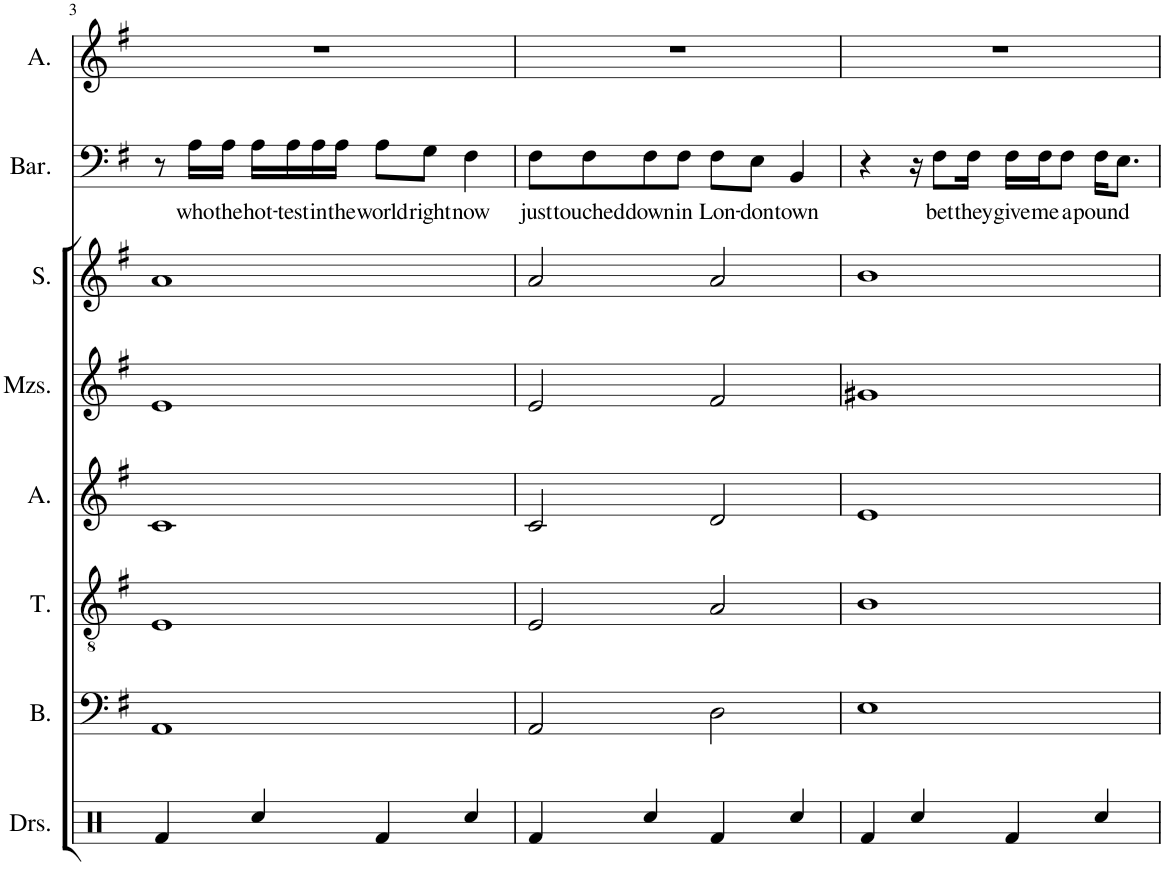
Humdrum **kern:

**kern	**kern	**kern	**kern	**kern	**kern	**kern	**text	**kern
*part8	*part7	*part6	*part5	*part4	*part3	*part2	*part2	*part1
*staff8	*staff7	*staff6	*staff5	*staff4	*staff3	*staff2	*staff2	*staff1
*I"Drumset	*I"Bass	*I"Tenor	*I"Alto	*I"Mezzo-soprano	*I"Soprano	*I"Baritone	*	*I"Alto
*I'Drs.	*I'B.	*I'T.	*I'A.	*I'Mzs.	*I'S.	*I'Bar.	*	*I'A.
!!LO:PB:g=z
*clefX	*clefF4	*clefGv2	*clefG2	*clefG2	*clefG2	*clefF4	*	*clefG2
*k[]	*k[f#]	*k[f#]	*k[f#]	*k[f#]	*k[f#]	*k[f#]	*	*k[f#]
*M4/4	*M4/4	*M4/4	*M4/4	*M4/4	*M4/4	*M4/4	*	*M4/4
=3	=3	=3	=3	=3	=3	=3	=3	=3
4Rf/	1AA	1E	1c	1e	1a	8r	.	1r
!	!	!	!	!	!	!	!LO:LY:b	!
.	.	.	.	.	.	16A\LL	who	.
!	!	!	!	!	!	!	!LO:LY:b	!
.	.	.	.	.	.	16A\JJ	the	.
!	!	!	!	!	!	!	!LO:LY:b	!
4Rcc/	.	.	.	.	.	16A\LL	hot-	.
!	!	!	!	!	!	!	!LO:LY:b	!
.	.	.	.	.	.	16A\	-test	.
!	!	!	!	!	!	!	!LO:LY:b	!
.	.	.	.	.	.	16A\	in	.
!	!	!	!	!	!	!	!LO:LY:b	!
.	.	.	.	.	.	16A\JJ	the	.
!	!	!	!	!	!	!	!LO:LY:b	!
4Rf/	.	.	.	.	.	8A\L	world	.
!	!	!	!	!	!	!	!LO:LY:b	!
.	.	.	.	.	.	8G\J	right	.
!	!	!	!	!	!	!	!LO:LY:b	!
4Rcc/	.	.	.	.	.	4F#\	now	.
=4	=4	=4	=4	=4	=4	=4	=4	=4
!	!	!	!	!	!	!	!LO:LY:b	!
4Rf/	2AA/	2E/	2c/	2e/	2a/	8F#\L	just	1r
!	!	!	!	!	!	!	!LO:LY:b	!
.	.	.	.	.	.	8F#\	touched	.
!	!	!	!	!	!	!	!LO:LY:b	!
4Rcc/	.	.	.	.	.	8F#\	down	.
!	!	!	!	!	!	!	!LO:LY:b	!
.	.	.	.	.	.	8F#\J	in	.
!	!	!	!	!	!	!	!LO:LY:b	!
4Rf/	2D\	2A/	2d/	2f#/	2a/	8F#\L	Lon-	.
!	!	!	!	!	!	!	!LO:LY:b	!
.	.	.	.	.	.	8E\J	-don	.
!	!	!	!	!	!	!	!LO:LY:b	!
4Rcc/	.	.	.	.	.	4BB/	town	.
=5	=5	=5	=5	=5	=5	=5	=5	=5
4Rf/	1E	1B	1e	1g#X	1b	4r	.	1r
4Rcc/	.	.	.	.	.	16r	.	.
!	!	!	!	!	!	!	!LO:LY:b	!
.	.	.	.	.	.	8F#\L	bet	.
!	!	!	!	!	!	!	!LO:LY:b	!
.	.	.	.	.	.	16F#\Jk	they	.
!	!	!	!	!	!	!	!LO:LY:b	!
4Rf/	.	.	.	.	.	16F#\LL	give	.
!	!	!	!	!	!	!	!LO:LY:b	!
.	.	.	.	.	.	16F#\J	me	.
!	!	!	!	!	!	!	!LO:LY:b	!
.	.	.	.	.	.	8F#\J	a	.
!	!	!	!	!	!	!	!LO:LY:b	!
4Rcc/	.	.	.	.	.	16F#\KL	pound	.
.	.	.	.	.	.	8.E\J	.	.
=	=	=	=	=	=	=	=	=
*-	*-	*-	*-	*-	*-	*-	*-	*-
